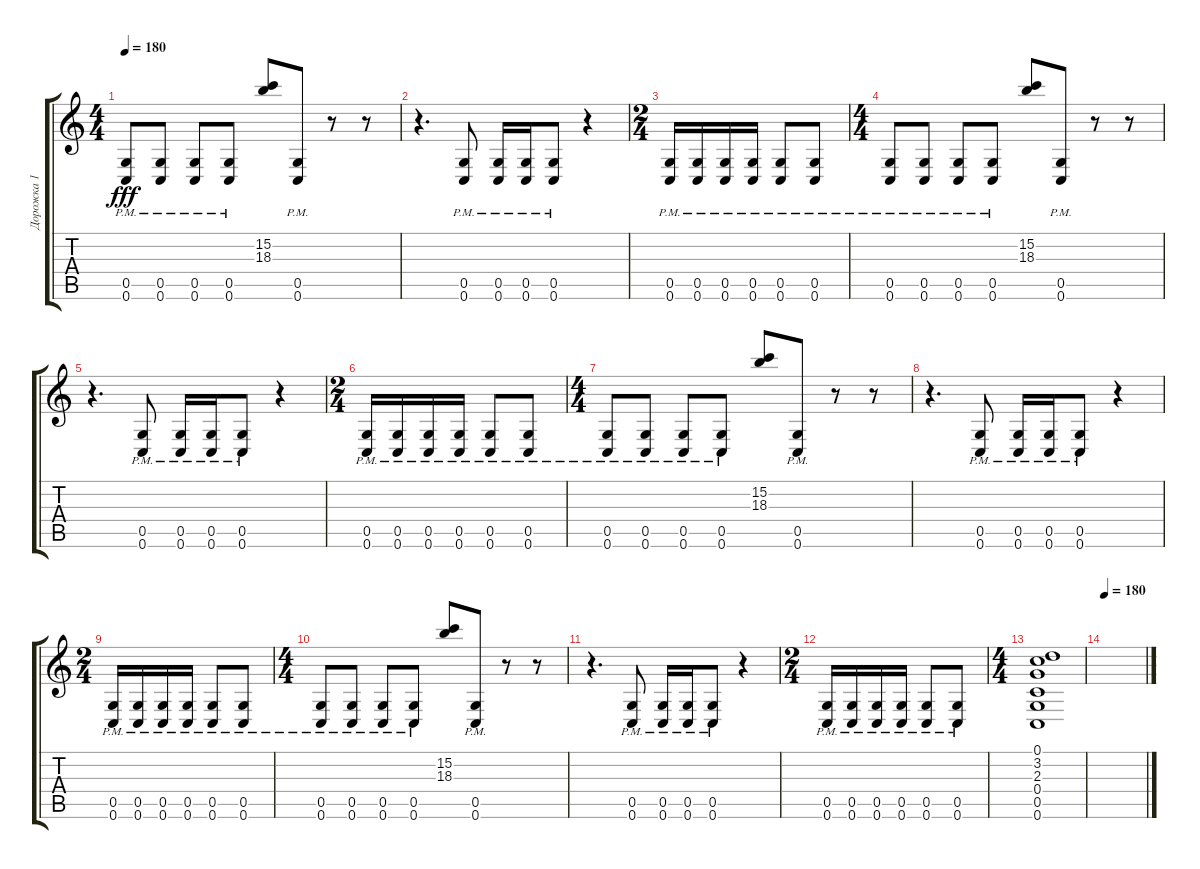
\track ("Дорожка 1" "Дорожка 1") {instrument overdrivenguitar}
\staff {score tabs}
\tuning (D4 A3 F3 C3 G2 C2) {hide}
\ts (4 4)
\tempo 180
\clef g2
\ks c
(0.5{pm} 0.6{pm}).8{dy fff} (0.5{pm} 0.6{pm}).8 (0.5{pm} 0.6{pm}).8 (0.5{pm} 0.6{pm}).8 (15.2 18.3).8 (0.5{pm} 0.6{pm}).8 r.8 r.8 |
r.4{d} (0.5{pm} 0.6{pm}).8 (0.5{pm} 0.6{pm}).16 (0.5{pm} 0.6{pm}).16 (0.5{pm} 0.6{pm}).8 r.4 |
\ts (2 4)
(0.5{pm} 0.6{pm}).16 (0.5{pm} 0.6{pm}).16 (0.5{pm} 0.6{pm}).16 (0.5{pm} 0.6{pm}).16 (0.5{pm} 0.6{pm}).8 (0.5{pm} 0.6{pm}).8 |
\ts (4 4)
(0.5{pm} 0.6{pm}).8 (0.5{pm} 0.6{pm}).8 (0.5{pm} 0.6{pm}).8 (0.5{pm} 0.6{pm}).8 (15.2 18.3).8 (0.5{pm} 0.6{pm}).8 r.8 r.8 |
r.4{d} (0.5{pm} 0.6{pm}).8 (0.5{pm} 0.6{pm}).16 (0.5{pm} 0.6{pm}).16 (0.5{pm} 0.6{pm}).8 r.4 |
\ts (2 4)
(0.5{pm} 0.6{pm}).16 (0.5{pm} 0.6{pm}).16 (0.5{pm} 0.6{pm}).16 (0.5{pm} 0.6{pm}).16 (0.5{pm} 0.6{pm}).8 (0.5{pm} 0.6{pm}).8 |
\ts (4 4)
(0.5{pm} 0.6{pm}).8 (0.5{pm} 0.6{pm}).8 (0.5{pm} 0.6{pm}).8 (0.5{pm} 0.6{pm}).8 (15.2 18.3).8 (0.5{pm} 0.6{pm}).8 r.8 r.8 |
r.4{d} (0.5{pm} 0.6{pm}).8 (0.5{pm} 0.6{pm}).16 (0.5{pm} 0.6{pm}).16 (0.5{pm} 0.6{pm}).8 r.4 |
\ts (2 4)
(0.5{pm} 0.6{pm}).16 (0.5{pm} 0.6{pm}).16 (0.5{pm} 0.6{pm}).16 (0.5{pm} 0.6{pm}).16 (0.5{pm} 0.6{pm}).8 (0.5{pm} 0.6{pm}).8 |
\ts (4 4)
(0.5{pm} 0.6{pm}).8 (0.5{pm} 0.6{pm}).8 (0.5{pm} 0.6{pm}).8 (0.5{pm} 0.6{pm}).8 (15.2 18.3).8 (0.5{pm} 0.6{pm}).8 r.8 r.8 |
r.4{d} (0.5{pm} 0.6{pm}).8 (0.5{pm} 0.6{pm}).16 (0.5{pm} 0.6{pm}).16 (0.5{pm} 0.6{pm}).8 r.4 |
\ts (2 4)
(0.5{pm} 0.6{pm}).16 (0.5{pm} 0.6{pm}).16 (0.5{pm} 0.6{pm}).16 (0.5{pm} 0.6{pm}).16 (0.5{pm} 0.6{pm}).8 (0.5{pm} 0.6{pm}).8 |
\ts (4 4)
(0.1 3.2 2.3 0.4 0.5 0.6).1 |
\tempo 180
